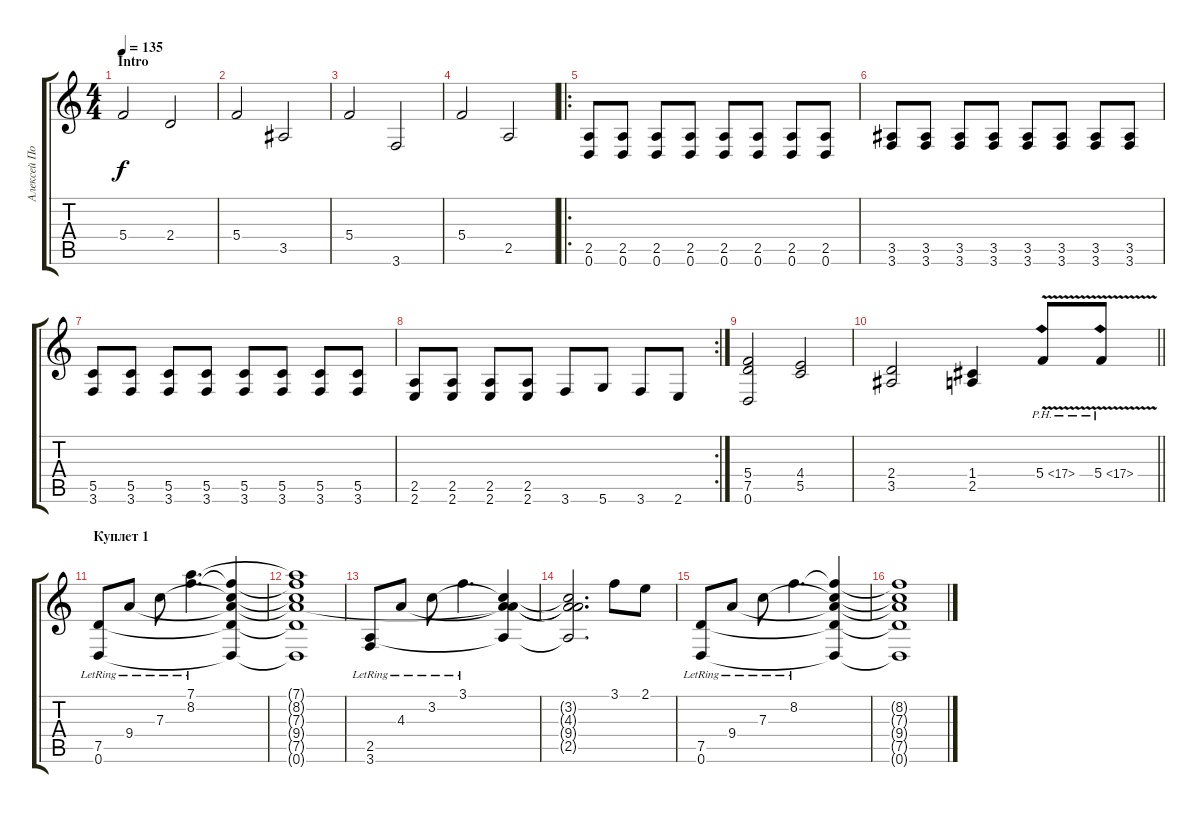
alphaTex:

\track ("Алексей Подгорный" "Алексей По") {instrument distortionguitar}
\staff {score tabs}
\tuning (D4 A3 F3 C3 G2 D2) {hide}
\ts (4 4)
\section ("" "Intro")
\tempo 135
\clef g2
\ks c
5.4.2{dy f instrument acousticguitarsteel} 2.4.2 |
5.4.2 3.5.2 |
5.4.2 3.6.2 |
5.4.2 2.5.2 |
\ro
(2.5 0.6).8{instrument distortionguitar} (2.5 0.6).8 (2.5 0.6).8 (2.5 0.6).8 (2.5 0.6).8 (2.5 0.6).8 (2.5 0.6).8 (2.5 0.6).8 |
(3.5 3.6).8 (3.5 3.6).8 (3.5 3.6).8 (3.5 3.6).8 (3.5 3.6).8 (3.5 3.6).8 (3.5 3.6).8 (3.5 3.6).8 |
(5.5 3.6).8 (5.5 3.6).8 (5.5 3.6).8 (5.5 3.6).8 (5.5 3.6).8 (5.5 3.6).8 (5.5 3.6).8 (5.5 3.6).8 |
\rc 2
(2.5 2.6).8 (2.5 2.6).8 (2.5 2.6).8 (2.5 2.6).8 3.6.8 5.6.8 3.6.8 2.6.8 |
(5.4 7.5 0.6).2 (4.4 5.5).2 |
\barLineRight lightlight
(2.4 3.5).2 (1.4 2.5).4 5.4{ph 12 v}.8 5.4{ph 12 v}.8 |
\section ("" "Куплет 1")
(7.5{lr} 0.6{lr}).8{instrument acousticguitarsteel} 9.4{lr}.8 7.3{lr}.8 (7.1 8.2{lr}).4{d} (8.2{t} 7.3{t} 9.4{t} 7.5{t} 0.6{t}).4 |
(7.1{t} 8.2{t} 7.3{t} 9.4{t} 7.5{t} 0.6{t}).1 |
(2.5{lr} 3.6{lr}).8 4.3{lr}.8 3.2{lr}.8 3.1{lr}.4{d} (3.2{t} 4.3{t} 9.4{t} 2.5{t}).4 |
(3.2{t} 4.3{t} 9.4{t} 2.5{t}).2{d} 3.1.8 2.1.8 |
(7.5{lr} 0.6{lr}).8 9.4{lr}.8 7.3{lr}.8 8.2{lr}.4{d} (8.2{t} 7.3{t} 9.4{t} 7.5{t} 0.6{t}).4 |
(8.2{t} 7.3{t} 9.4{t} 7.5{t} 0.6{t}).1
